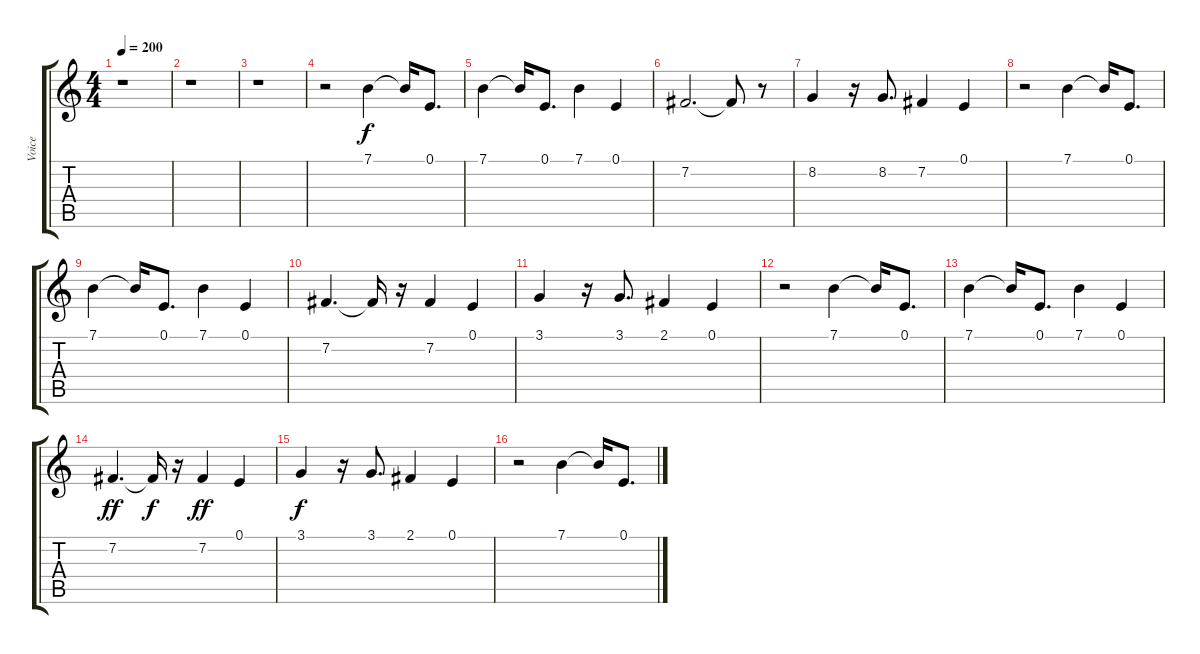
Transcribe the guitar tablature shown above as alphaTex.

\track ("Voice" "Voice") {instrument flute}
\staff {score tabs}
\tuning (E4 B3 G3 D3 A2 E2) {hide}
\ts (4 4)
\tempo 200
\clef g2
\ks c
r.1{dy f} |
r.1 |
r.1 |
r.2 7.1.4 7.1{t}.16 0.1.8{d} |
7.1.4 7.1{t}.16 0.1.8{d} 7.1.4 0.1.4 |
7.2.2{d} 7.2{t}.8 r.8 |
8.2.4 r.16 8.2.8{d} 7.2.4 0.1.4 |
r.2 7.1.4 7.1{t}.16 0.1.8{d} |
7.1.4 7.1{t}.16 0.1.8{d} 7.1.4 0.1.4 |
7.2.4{d} 7.2{t}.16 r.16 7.2.4 0.1.4 |
3.1.4 r.16 3.1.8{d} 2.1.4 0.1.4 |
r.2 7.1.4 7.1{t}.16 0.1.8{d} |
7.1.4 7.1{t}.16 0.1.8{d} 7.1.4 0.1.4 |
7.2.4{d dy ff} 7.2{t}.16{dy f} r.16 7.2.4{dy ff} 0.1.4 |
3.1.4{dy f} r.16 3.1.8{d} 2.1.4 0.1.4 |
r.2 7.1.4 7.1{t}.16 0.1.8{d}
